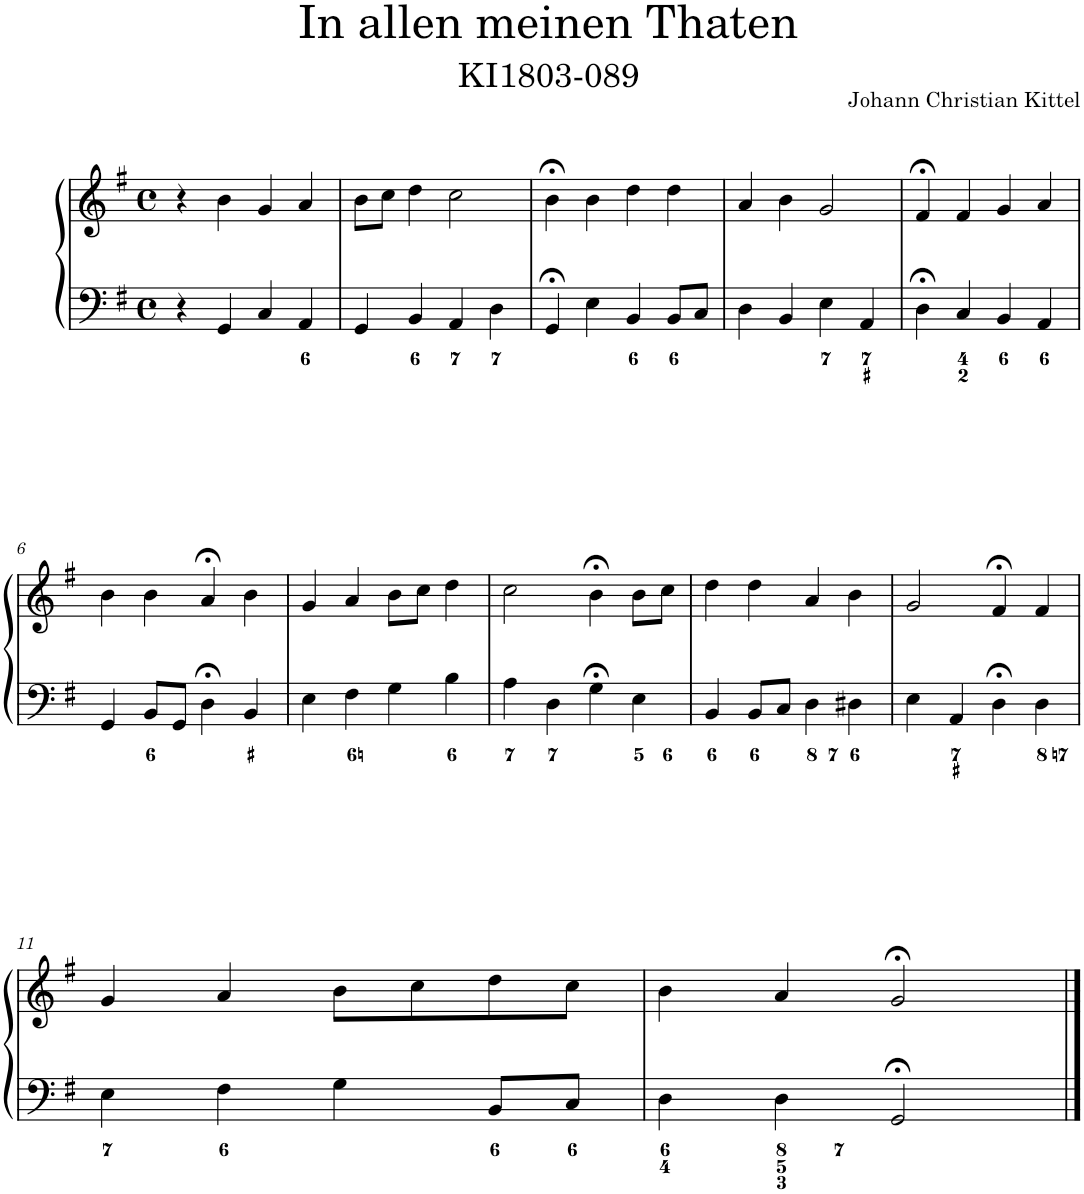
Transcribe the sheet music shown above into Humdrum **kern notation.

**kern	**kern
*part1	*part1
*staff2	*staff1
*I"Piano	*
*I'Pno.	*
*clefF4	*clefG2
*k[f#]	*k[f#]
*M4/4	*M4/4
*met(c)	*met(c)
=1	=1
4r	4r
4GG/	4b\
4C/	4g/
4AA/	4a/
=2	=2
4GG/	8b\L
.	8cc\J
4BB/	4dd\
4AA/	2cc\
4D\	.
=3	=3
4GG;</	4b;<\
4E\	4b\
4BB/	4dd\
8BB/L	4dd\
8C/J	.
=4	=4
4D\	4a/
4BB/	4b\
4E\	2g/
4AA/	.
=5	=5
4D;<\	4f#;</
4C/	4f#/
4BB/	4g/
4AA/	4a/
!!LO:LB:g=z
=6	=6
4GG/	4b\
8BB/L	4b\
8GG/J	.
4D;<\	4a;</
4BB/	4b\
=7	=7
4E\	4g/
4F#\	4a/
4G\	8b\L
.	8cc\J
4B\	4dd\
=8	=8
4A\	2cc\
4D\	.
4G;<\	4b;<\
4E\	8b\L
.	8cc\J
=9	=9
4BB/	4dd\
8BB/L	4dd\
8C/J	.
4D\	4a/
4D#X\	4b\
=10	=10
4E\	2g/
4AA/	.
4D;<\	4f#;</
4D\	4f#/
!!LO:LB:g=z
=11	=11
4E\	4g/
4F#\	4a/
4G\	8b\L
.	8cc\
8BB/L	8dd\
8C/J	8cc\J
=12	=12
4D\	4b\
4D\	4a/
2GG;</	2g;</
==	==
*-	*-
